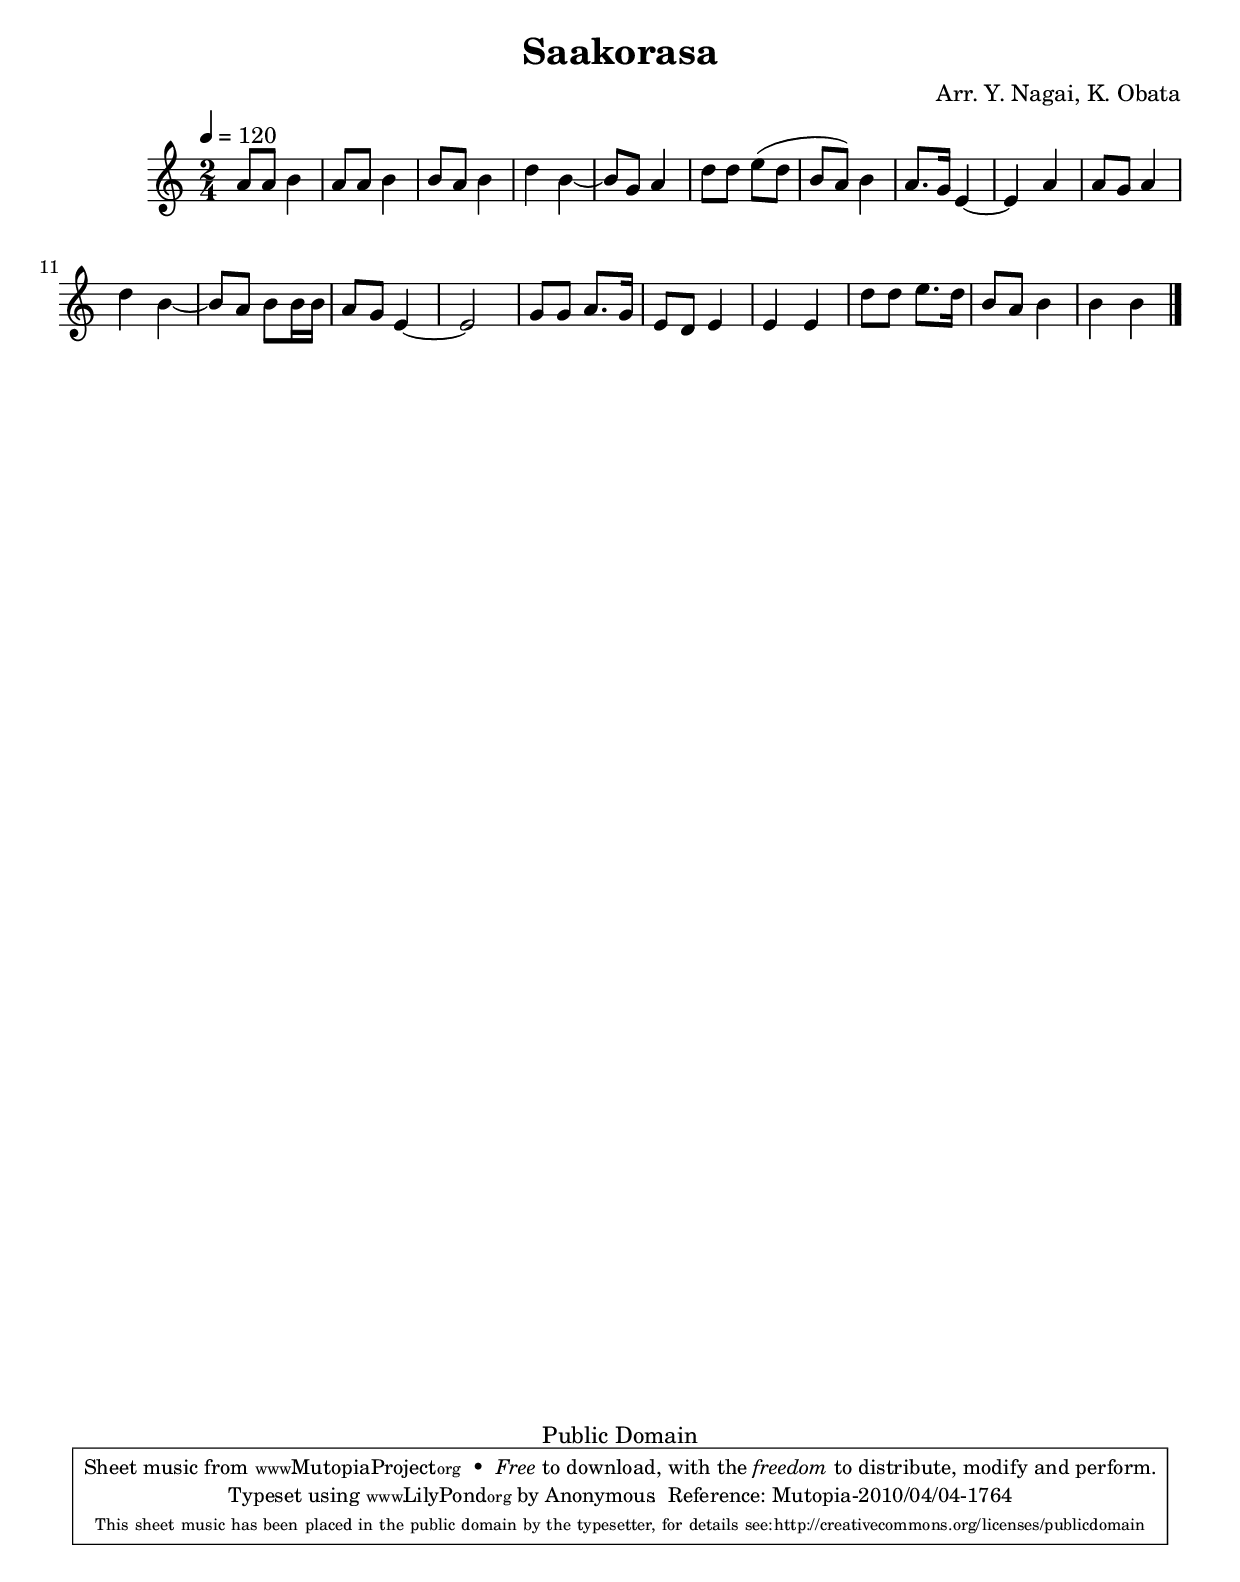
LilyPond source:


\version "2.12.0"

tsfooter = \markup { 
\column {
  \line {"Arranged by:  Nagai, Iwai and Obata, Kenhachiro"} 
  \line {"Source:  Seiyo gakufu Nihon zokkyokushu,  pub. Miki Shoten, Osaka, 1895."}
  \line {"English title:  \"A Collection of Japanese Popular Music.\""}
  \line {"Copyright Public Domain  Typeset by Tom Potter 2007"}
  \line {"http://www.daisyfield.com/music/"}
}
}

\paper {
  top-margin = 2 \cm
  bottom-margin = 2 \cm
%  oddFooterMarkup = \tsfooter  
}

\header {
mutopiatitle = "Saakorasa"
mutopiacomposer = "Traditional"
%mutopiapoet = ""
%mutopiaopus = ""
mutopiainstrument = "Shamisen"
%date = ""
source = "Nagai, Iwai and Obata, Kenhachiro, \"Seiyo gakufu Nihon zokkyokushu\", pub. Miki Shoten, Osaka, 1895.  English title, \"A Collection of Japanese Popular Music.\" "
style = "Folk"
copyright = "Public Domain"
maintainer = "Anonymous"
%maintainerEmail = ""
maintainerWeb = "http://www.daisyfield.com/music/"
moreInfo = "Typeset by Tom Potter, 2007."  

title = Saakorasa
%subtitle = "One Mile, Two Miles"
arranger = "Arr. Y. Nagai, K. Obata"
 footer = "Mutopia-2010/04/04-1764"
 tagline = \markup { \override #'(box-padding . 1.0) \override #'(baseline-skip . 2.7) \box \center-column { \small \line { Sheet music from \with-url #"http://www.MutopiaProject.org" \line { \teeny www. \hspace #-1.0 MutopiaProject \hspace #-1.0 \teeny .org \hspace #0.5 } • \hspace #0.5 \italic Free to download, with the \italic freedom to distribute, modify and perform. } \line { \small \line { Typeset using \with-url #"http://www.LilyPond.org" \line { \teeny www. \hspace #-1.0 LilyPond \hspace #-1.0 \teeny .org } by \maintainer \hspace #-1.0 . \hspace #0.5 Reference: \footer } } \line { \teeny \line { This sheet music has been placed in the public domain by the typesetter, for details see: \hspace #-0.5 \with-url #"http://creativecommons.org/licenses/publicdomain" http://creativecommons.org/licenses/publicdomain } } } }
}

shamisenOne =  {
% 1
    a'8 [ a'8 ]  b'4 | 
% 2
    a'8 [ a'8 ] b'4 | 
% 3
    b'8 [ a'8 ] b'4 | 
% 4
    d''4 b'4 ~ | 
% 5
    b'8 [ g'8 ] a'4 | 
% 6
    d''8 [ d''8 ] e''8 ( [ d''8 ] | 
% 7
    b'8 [ a'8 ) ] b'4 | 
% 8
    a'8. [ g'16 ] e'4 ~ | 
% 9
    e'4 a'4 | 
\barNumberCheck #10
    a'8 [ g'8 ] a'4 | 
% 11
    d''4 b'4 ~ | 
% 12
    b'8 [ a'8 ] b'8 [ b'16 b'16 ] | 
% 13
    a'8 [ g'8 ] e'4 ~ | 
% 14
    e'2 | 
% 15
    g'8 [ g'8 ] a'8. [ g'16 ] | 
% 16
    e'8 [ d'8 ] e'4 | 
% 17
    e'4 e'4 | 
% 18
    d''8 [ d''8 ] e''8. [ d''16 ] | 
% 19
    b'8 [ a'8 ] b'4 | 
\barNumberCheck #20
    b'4 b'4 
\bar "|."
}


% The score definition
\score  {
\new Staff <<
    \time 2/4 
    \clef "treble"
    \key c \major 
    \tempo 4 = 120
    \transposition c 
    \set Staff.midiInstrument = "shamisen"
    \shamisenOne
>>

\layout  { }
\midi  { }
}

